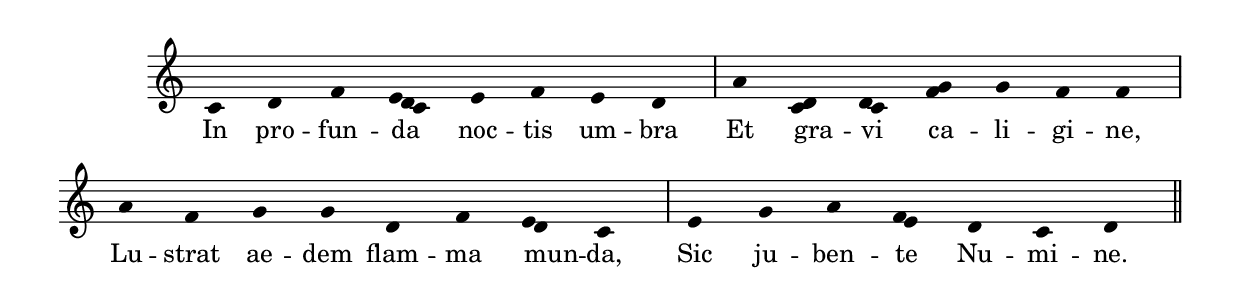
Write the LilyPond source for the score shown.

\version "2.19.32"

\include "../lib/synopsis.ily"

\score {
  \transpose c c' {
    \plainchant
    c4 d f \melisma { e d c } e f e d \bar "|"
    a \melisma { c d } \melisma { d c } \melisma { f g } g f f \bar "|"
    a f g g d f \melisma { e d } c \bar "|"
    e g a \melisma { f e } d c d \bar "||"
  }
  \addlyrics {
    In pro -- fun -- da noc -- tis um -- bra
    Et gra -- vi ca -- li -- gi -- ne,
    Lu -- strat ae -- dem flam -- ma mun -- da,
    Sic ju -- ben -- te Nu -- mi -- ne.
  }
  \header {
    quid = "hymnus"
    fontes = ""
  }
}

%{
\score {
  \transpose c c' {
    \plainchant

  }
  \addlyrics {

  }
  \header {
    fontes = ""
  }
}
%}